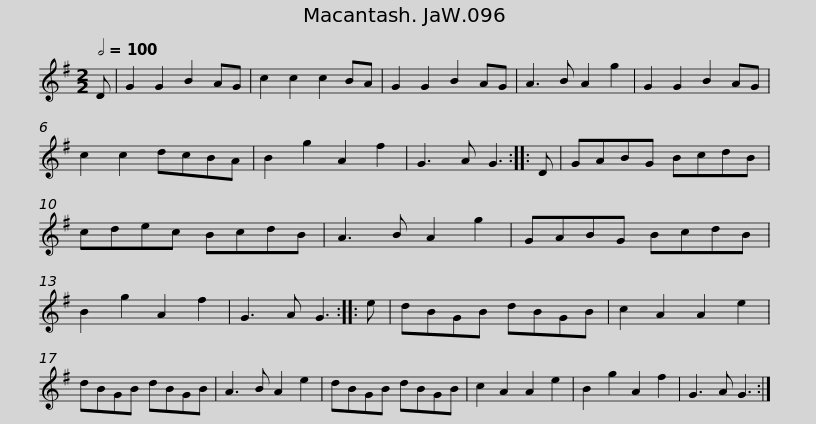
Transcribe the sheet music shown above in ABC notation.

X:1
L:1/8
Q:1/2=100
M:2/2
I:linebreak $
K:G
V:1 treble
V:1
 D | G2 G2 B2 AG | c2 c2 c2 BA | G2 G2 B2 AG | A3 B A2 g2 |$ %5
 G2 G2 B2 AG | c2 c2 dcBA | B2 g2 A2 f2 | G3 A G3 ::$ D | %10
 GABG BcdB | cdec BcdB | A3 B A2 g2 |$ GABG BcdB | B2 g2 A2 f2 | %15
 G3 A G3 ::$ e | dBGB dBGB | c2 A2 A2 e2 | dBGB dBGB | %20
 A3 B A2 e2 |$ dBGB dBGB | c2 A2 A2 e2 | B2 g2 A2 f2 | G3 A G3 :| %25
